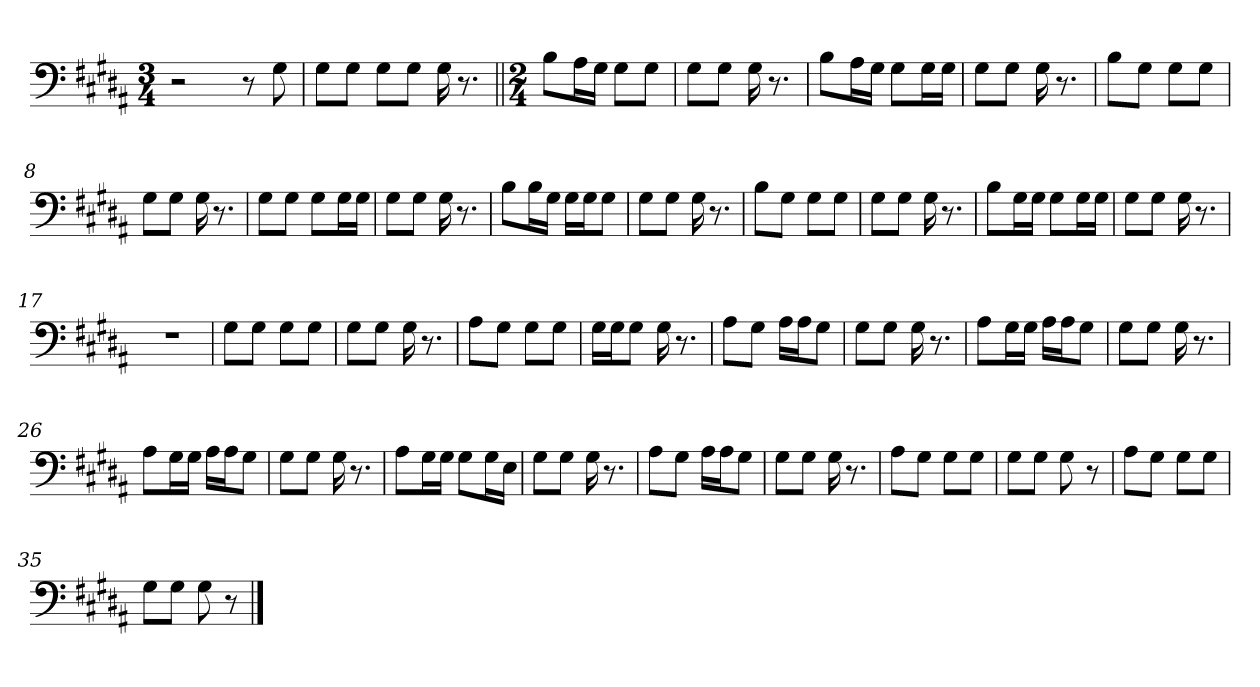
**kern
*part1
*staff1
*clefF4
*k[f#c#g#d#a#]
*M3/4
=1
2r
8r
8G#\
=2
8G#\L
8G#\J
8G#\L
8G#\J
16G#\
8.r
=3||
*M2/4
8B\L
16A#\L
16G#\JJ
8G#\L
8G#\J
=4
8G#\L
8G#\J
16G#\
8.r
=5
8B\L
16A#\L
16G#\JJ
8G#\L
16G#\L
16G#\JJ
=6
8G#\L
8G#\J
16G#\
8.r
=7
8B\L
8G#\J
8G#\L
8G#\J
=8
8G#\L
8G#\J
16G#\
8.r
=9
8G#\L
8G#\J
8G#\L
16G#\L
16G#\JJ
=10
8G#\L
8G#\J
16G#\
8.r
=11
8B\L
16B\L
16G#\JJ
16G#\LL
16G#\J
8G#\J
=12
8G#\L
8G#\J
16G#\
8.r
=13
8B\L
8G#\J
8G#\L
8G#\J
=14
8G#\L
8G#\J
16G#\
8.r
=15
8B\L
16G#\L
16G#\JJ
8G#\L
16G#\L
16G#\JJ
=16
8G#\L
8G#\J
16G#\
8.r
=17
2r
=18
8G#\L
8G#\J
8G#\L
8G#\J
=19
8G#\L
8G#\J
16G#\
8.r
=20
8A#\L
8G#\J
8G#\L
8G#\J
=21
16G#\LL
16G#\J
8G#\J
16G#\
8.r
=22
8A#\L
8G#\J
16A#\LL
16A#\J
8G#\J
=23
8G#\L
8G#\J
16G#\
8.r
=24
8A#\L
16G#\L
16G#\JJ
16A#\LL
16A#\J
8G#\J
=25
8G#\L
8G#\J
16G#\
8.r
=26
8A#\L
16G#\L
16G#\JJ
16A#\LL
16A#\J
8G#\J
=27
8G#\L
8G#\J
16G#\
8.r
=28
8A#\L
16G#\L
16G#\JJ
8G#\L
16G#\L
16E\JJ
=29
8G#\L
8G#\J
16G#\
8.r
=30
8A#\L
8G#\J
16A#\LL
16A#\J
8G#\J
=31
8G#\L
8G#\J
16G#\
8.r
=32
8A#\L
8G#\J
8G#\L
8G#\J
=33
8G#\L
8G#\J
8G#\
8r
=34
8A#\L
8G#\J
8G#\L
8G#\J
=35
8G#\L
8G#\J
8G#\
8r
==
*-
